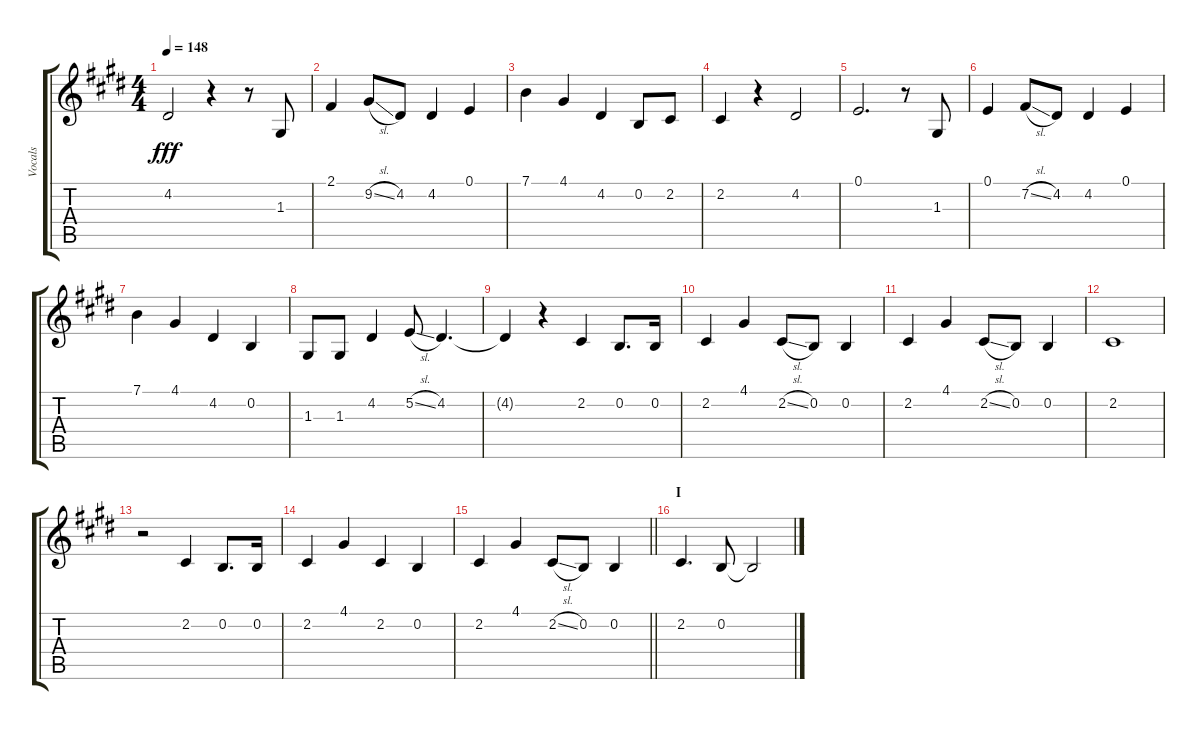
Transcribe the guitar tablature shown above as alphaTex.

\track ("Vocals" "Vocals") {instrument voiceoohs}
\staff {score tabs}
\tuning (E4 B3 G3 D3 A2 E2) {hide}
\ts (4 4)
\tempo 148
\clef g2
\ks e
4.2{t}.2{dy fff} r.4 r.8 1.3.8 |
2.1.4 9.2{sl}.8 4.2.8 4.2.4 0.1.4 |
7.1.4 4.1.4 4.2.4 0.2.8 2.2.8 |
2.2.4 r.4 4.2.2 |
0.1.2{d} r.8 1.3.8 |
0.1.4 7.2{sl}.8 4.2.8 4.2.4 0.1.4 |
7.1.4 4.1.4 4.2.4 0.2.4 |
1.3.8 1.3.8 4.2.4 5.2{sl}.8 4.2.4{d} |
4.2{t}.4 r.4 2.2.4 0.2.8{d} 0.2.16 |
2.2.4 4.1.4 2.2{sl}.8 0.2.8 0.2.4 |
2.2.4 4.1.4 2.2{sl}.8 0.2.8 0.2.4 |
2.2.1 |
r.2 2.2.4 0.2.8{d} 0.2.16 |
2.2.4 4.1.4 2.2.4 0.2.4 |
\barLineRight lightlight
2.2.4 4.1.4 2.2{sl}.8 0.2.8 0.2.4 |
\section ("" "I")
2.2.4{d} 0.2.8 0.2{t}.2
